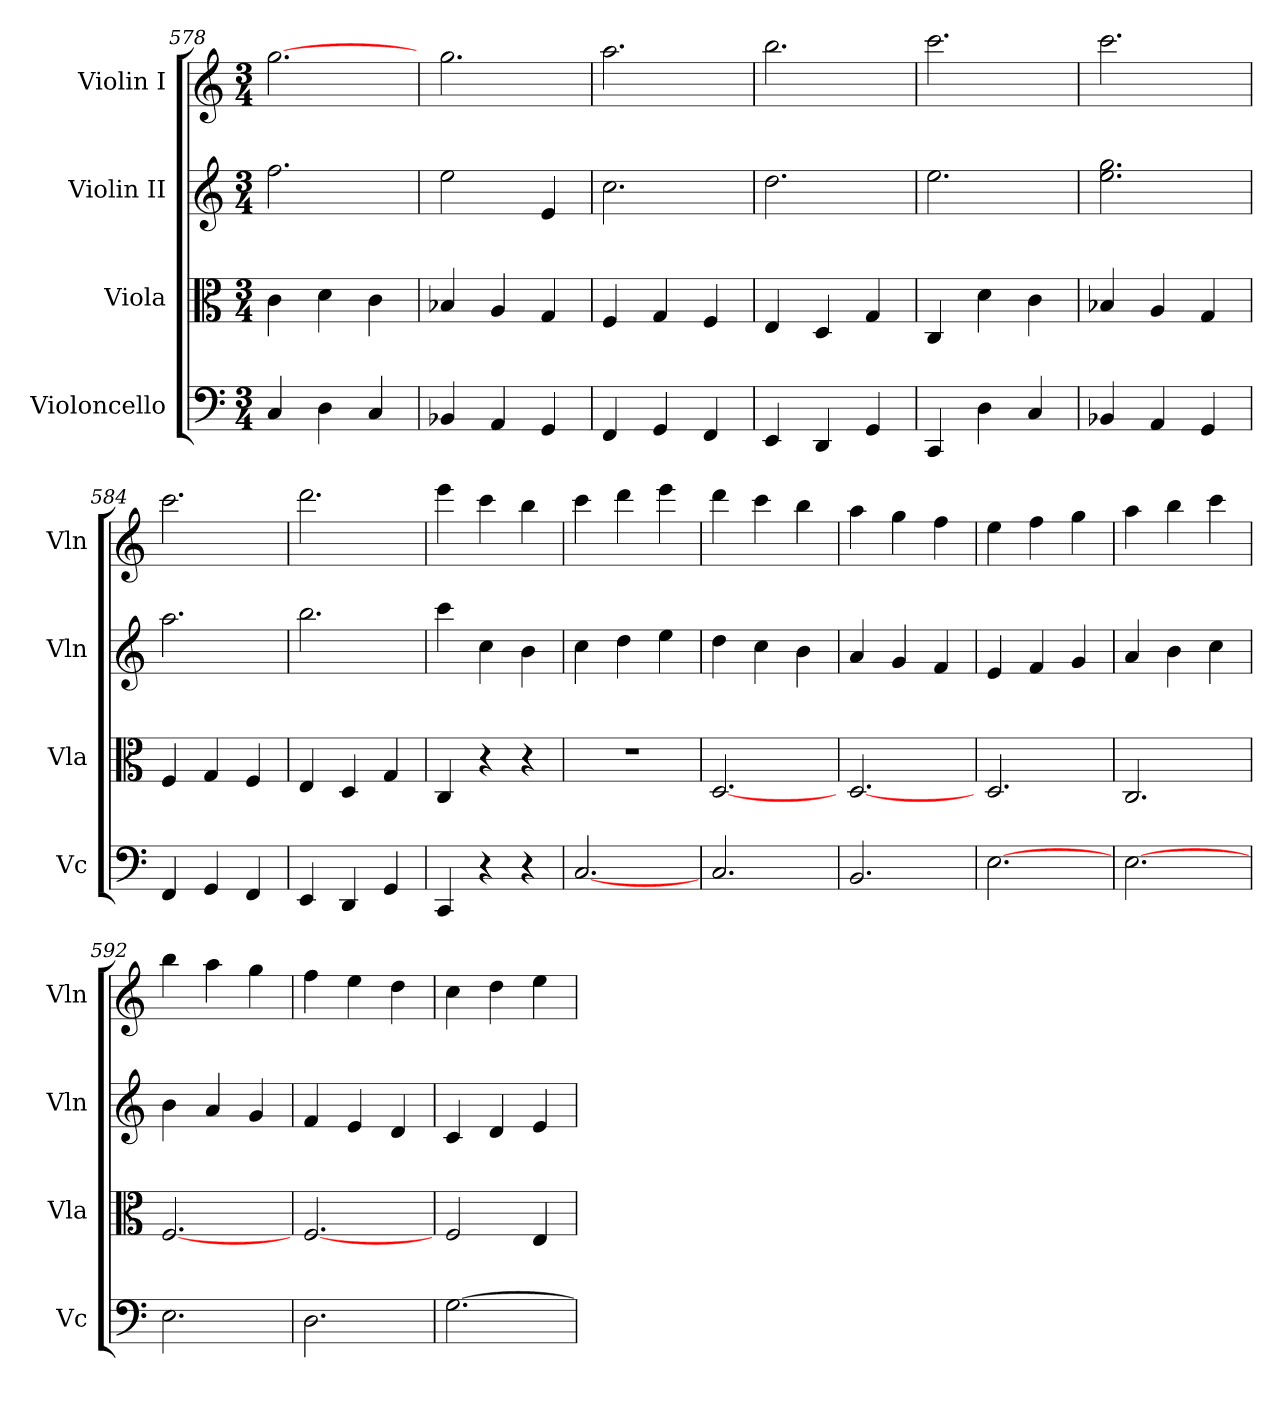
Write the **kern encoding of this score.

**kern	**kern	**kern	**kern
*part4	*part3	*part2	*part1
*staff4	*staff3	*staff2	*staff1
*I"Violoncello	*I"Viola	*I"Violin II	*I"Violin I
*I'Vc	*I'Vla	*I'Vln	*I'Vln
*clefF4	*clefC3	*clefG2	*clefG2
*k[]	*k[]	*k[]	*k[]
*C:	*C:	*C:	*C:
*M3/4	*M3/4	*M3/4	*M3/4
=578	=578	=578	=578
4C	4c	2.ff	[2.gg
4D	4d	.	.
4C	4c	.	.
=579	=579	=579	=579
4BB-X	4B-X	2ee	2.gg
4AA	4A	.	.
4GG	4G	4e	.
=580	=580	=580	=580
4FF	4F	2.cc	2.aa
4GG	4G	.	.
4FF	4F	.	.
=581	=581	=581	=581
4EE	4E	2.dd	2.bb
4DD	4D	.	.
4GG	4G	.	.
=582	=582	=582	=582
4CC	4C	2.ee	2.ccc
4D	4d	.	.
4C	4c	.	.
=583	=583	=583	=583
4BB-X	4B-X	2.ee 2.gg	2.ccc
4AA	4A	.	.
4GG	4G	.	.
=584	=584	=584	=584
4FF	4F	2.aa	2.ccc
4GG	4G	.	.
4FF	4F	.	.
=585	=585	=585	=585
4EE	4E	2.bb	2.ddd
4DD	4D	.	.
4GG	4G	.	.
=586	=586	=586	=586
4CC	4C	4ccc	4eee
4r	4r	4cc	4ccc
4r	4r	4b	4bb
=587	=587	=587	=587
[2.C	2.r	4cc	4ccc
.	.	4dd	4ddd
.	.	4ee	4eee
=588	=588	=588	=588
2.C	[2.D	4dd	4ddd
.	.	4cc	4ccc
.	.	4b	4bb
=589	=589	=589	=589
2.BB	[2.D	4a	4aa
.	.	4g	4gg
.	.	4f	4ff
=590	=590	=590	=590
[2.E	2.D	4e	4ee
.	.	4f	4ff
.	.	4g	4gg
=591	=591	=591	=591
[2.E	2.C	4a	4aa
.	.	4b	4bb
.	.	4cc	4ccc
=592	=592	=592	=592
2.E	[2.F	4b	4bb
.	.	4a	4aa
.	.	4g	4gg
=593	=593	=593	=593
2.D	[2.F	4f	4ff
.	.	4e	4ee
.	.	4d	4dd
=594	=594	=594	=594
[2.G	2F	4c	4cc
.	.	4d	4dd
.	4E	4e	4ee
=	=	=	=
*-	*-	*-	*-
